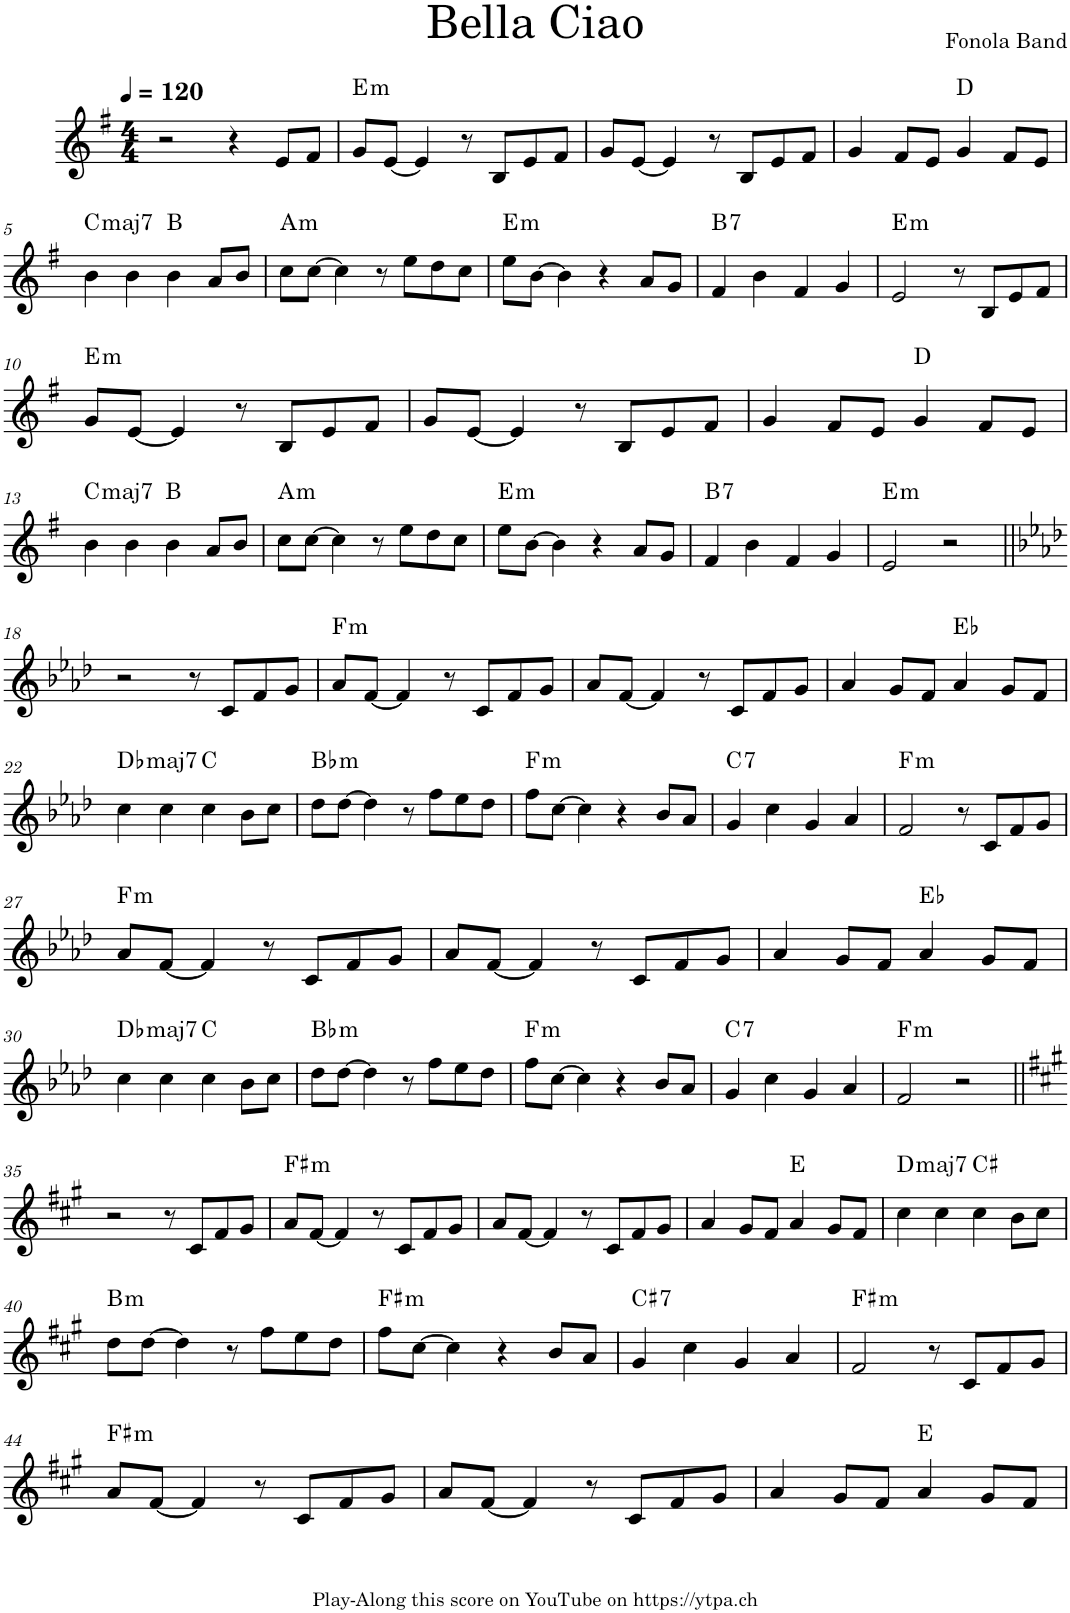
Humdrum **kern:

**kern	**harte
*part1	*part1
*staff1	*
*I"Piano	*
*I'Pno.	*
*clefG2	*
*k[f#]	*
*M4/4	*
*MM120	*
=1	=1
2r	.
4r	.
8e/L	.
8f#/J	.
=2	=2
!	!LO:H:kt=m
8g/L	E:min
[8e/J	.
4e/]	.
8r	.
8B/L	.
8e/	.
8f#/J	.
=3	=3
8g/L	.
[8e/J	.
4e/]	.
8r	.
8B/L	.
8e/	.
8f#/J	.
=4	=4
4g/	.
8f#/L	.
8e/J	.
4g/	D:maj
8f#/L	.
8e/J	.
!!LO:LB:g=z
=5	=5
!	!LO:H:kt=maj7
4b\	C:maj7
4b\	.
4b\	B:maj
8a/L	.
8b/J	.
=6	=6
!	!LO:H:kt=m
8cc\L	A:min
[8cc\J	.
4cc\]	.
8r	.
8ee\L	.
8dd\	.
8cc\J	.
=7	=7
!	!LO:H:kt=m
8ee\L	E:min
[8b\J	.
4b\]	.
4r	.
8a/L	.
8g/J	.
=8	=8
!	!LO:H:kt=7
4f#/	B:7
4b\	.
4f#/	.
4g/	.
=9	=9
!	!LO:H:kt=m
2e/	E:min
8r	.
8B/L	.
8e/	.
8f#/J	.
!!LO:LB:g=z
=10	=10
!	!LO:H:kt=m
8g/L	E:min
[8e/J	.
4e/]	.
8r	.
8B/L	.
8e/	.
8f#/J	.
=11	=11
8g/L	.
[8e/J	.
4e/]	.
8r	.
8B/L	.
8e/	.
8f#/J	.
=12	=12
4g/	.
8f#/L	.
8e/J	.
4g/	D:maj
8f#/L	.
8e/J	.
!!LO:LB:g=z
=13	=13
!	!LO:H:kt=maj7
4b\	C:maj7
4b\	.
4b\	B:maj
8a/L	.
8b/J	.
=14	=14
!	!LO:H:kt=m
8cc\L	A:min
[8cc\J	.
4cc\]	.
8r	.
8ee\L	.
8dd\	.
8cc\J	.
=15	=15
!	!LO:H:kt=m
8ee\L	E:min
[8b\J	.
4b\]	.
4r	.
8a/L	.
8g/J	.
=16	=16
!	!LO:H:kt=7
4f#/	B:7
4b\	.
4f#/	.
4g/	.
=17	=17
!	!LO:H:kt=m
2e/	E:min
2r	.
!!LO:LB:g=z
=18||	=18||
*k[b-e-a-d-]	*
2r	.
8r	.
8c/L	.
8f/	.
8g/J	.
=19	=19
!	!LO:H:kt=m
8a-/L	F:min
[8f/J	.
4f/]	.
8r	.
8c/L	.
8f/	.
8g/J	.
=20	=20
8a-/L	.
[8f/J	.
4f/]	.
8r	.
8c/L	.
8f/	.
8g/J	.
=21	=21
4a-/	.
8g/L	.
8f/J	.
4a-/	Eb:maj
8g/L	.
8f/J	.
!!LO:LB:g=z
=22	=22
!	!LO:H:kt=maj7
4cc\	Db:maj7
4cc\	.
4cc\	C:maj
8b-\L	.
8cc\J	.
=23	=23
!	!LO:H:kt=m
8dd-\L	Bb:min
[8dd-\J	.
4dd-\]	.
8r	.
8ff\L	.
8ee-\	.
8dd-\J	.
=24	=24
!	!LO:H:kt=m
8ff\L	F:min
[8cc\J	.
4cc\]	.
4r	.
8b-/L	.
8a-/J	.
=25	=25
!	!LO:H:kt=7
4g/	C:7
4cc\	.
4g/	.
4a-/	.
=26	=26
!	!LO:H:kt=m
2f/	F:min
8r	.
8c/L	.
8f/	.
8g/J	.
!!LO:LB:g=z
=27	=27
!	!LO:H:kt=m
8a-/L	F:min
[8f/J	.
4f/]	.
8r	.
8c/L	.
8f/	.
8g/J	.
=28	=28
8a-/L	.
[8f/J	.
4f/]	.
8r	.
8c/L	.
8f/	.
8g/J	.
=29	=29
4a-/	.
8g/L	.
8f/J	.
4a-/	Eb:maj
8g/L	.
8f/J	.
!!LO:LB:g=z
=30	=30
!	!LO:H:kt=maj7
4cc\	Db:maj7
4cc\	.
4cc\	C:maj
8b-\L	.
8cc\J	.
=31	=31
!	!LO:H:kt=m
8dd-\L	Bb:min
[8dd-\J	.
4dd-\]	.
8r	.
8ff\L	.
8ee-\	.
8dd-\J	.
=32	=32
!	!LO:H:kt=m
8ff\L	F:min
[8cc\J	.
4cc\]	.
4r	.
8b-/L	.
8a-/J	.
=33	=33
!	!LO:H:kt=7
4g/	C:7
4cc\	.
4g/	.
4a-/	.
=34	=34
!	!LO:H:kt=m
2f/	F:min
2r	.
!!LO:LB:g=z
=35||	=35||
*k[f#c#g#]	*
2r	.
8r	.
8c#/L	.
8f#/	.
8g#/J	.
=36	=36
!	!LO:H:kt=m
8a/L	F#:min
[8f#/J	.
4f#/]	.
8r	.
8c#/L	.
8f#/	.
8g#/J	.
=37	=37
8a/L	.
[8f#/J	.
4f#/]	.
8r	.
8c#/L	.
8f#/	.
8g#/J	.
=38	=38
4a/	.
8g#/L	.
8f#/J	.
4a/	E:maj
8g#/L	.
8f#/J	.
=39	=39
!	!LO:H:kt=maj7
4cc#\	D:maj7
4cc#\	.
4cc#\	C#:maj
8b\L	.
8cc#\J	.
!!LO:LB:g=z
=40	=40
!	!LO:H:kt=m
8dd\L	B:min
[8dd\J	.
4dd\]	.
8r	.
8ff#\L	.
8ee\	.
8dd\J	.
=41	=41
!	!LO:H:kt=m
8ff#\L	F#:min
[8cc#\J	.
4cc#\]	.
4r	.
8b/L	.
8a/J	.
=42	=42
!	!LO:H:kt=7
4g#/	C#:7
4cc#\	.
4g#/	.
4a/	.
=43	=43
!	!LO:H:kt=m
2f#/	F#:min
8r	.
8c#/L	.
8f#/	.
8g#/J	.
!!LO:LB:g=z
=44	=44
!	!LO:H:kt=m
8a/L	F#:min
[8f#/J	.
4f#/]	.
8r	.
8c#/L	.
8f#/	.
8g#/J	.
=45	=45
8a/L	.
[8f#/J	.
4f#/]	.
8r	.
8c#/L	.
8f#/	.
8g#/J	.
=46	=46
4a/	.
8g#/L	.
8f#/J	.
4a/	E:maj
8g#/L	.
8f#/J	.
=	=
*-	*-
